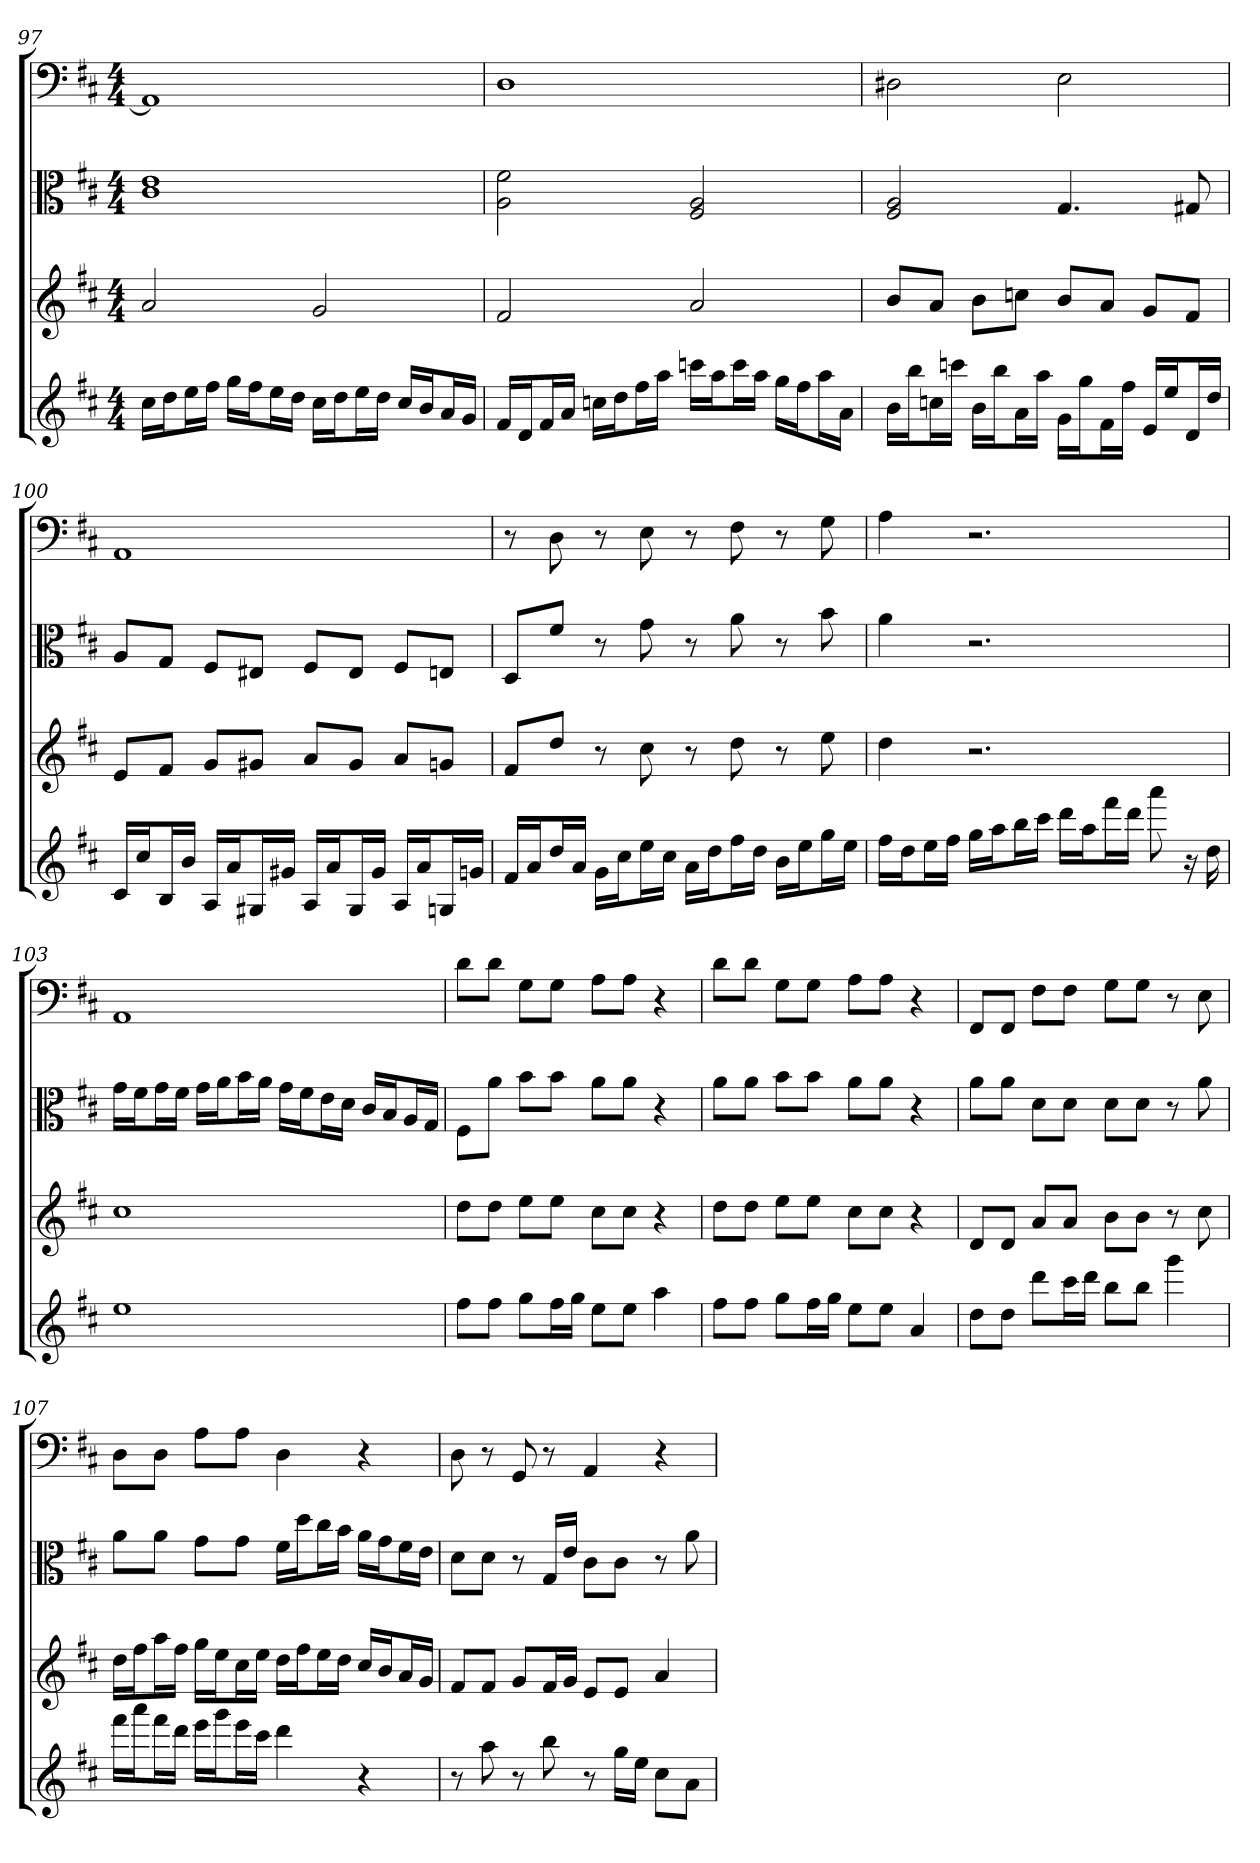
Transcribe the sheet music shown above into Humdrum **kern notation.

**kern	**kern	**kern	**kern
*part4	*part3	*part2	*part1
*staff4	*staff3	*staff2	*staff1
*	*	*clefC3	*clefF4
*k[f#c#]	*k[f#c#]	*k[f#c#]	*k[f#c#]
*D:	*D:	*D:	*D:
*M4/4	*M4/4	*M4/4	*M4/4
=97	=97	=97	=97
16cc#LL	2a	1c# 1e	1AA]
16ddJ	.	.	.
16eeL	.	.	.
16ff#JJ	.	.	.
16ggLL	.	.	.
16ff#J	.	.	.
16eeL	.	.	.
16ddJJ	.	.	.
16cc#LL	2g	.	.
16ddJ	.	.	.
16eeL	.	.	.
16ddJJ	.	.	.
16cc#LL	.	.	.
16bJ	.	.	.
16aL	.	.	.
16gJJ	.	.	.
=98	=98	=98	=98
16f#LL	2f#	2A 2f#	1D
16dJ	.	.	.
16f#L	.	.	.
16aJJ	.	.	.
16ccnLL	.	.	.
16ddJ	.	.	.
16ff#L	.	.	.
16aaJJ	.	.	.
16cccnLL	2a	2F# 2A	.
16aaJ	.	.	.
16cccL	.	.	.
16aaJJ	.	.	.
16ggLL	.	.	.
16ff#J	.	.	.
16aaL	.	.	.
16aJJ	.	.	.
=99	=99	=99	=99
16bLL	8bL	2F# 2A	2D#X
16bbJ	.	.	.
16ccnL	8aJ	.	.
16cccnJJ	.	.	.
16bLL	8bL	.	.
16bbJ	.	.	.
16aL	8ccnJ	.	.
16aaJJ	.	.	.
16gLL	8bL	4.G	2E
16ggJ	.	.	.
16f#L	8aJ	.	.
16ff#JJ	.	.	.
16eLL	8gL	.	.
16eeJ	.	.	.
16dL	8f#J	8G#X	.
16ddJJ	.	.	.
=100	=100	=100	=100
16c#LL	8eL	8A/L	1AA
16cc#J	.	.	.
16BL	8f#J	8G/J	.
16bJJ	.	.	.
16ALL	8gL	8F#/L	.
16aJ	.	.	.
16G#XL	8g#XJ	8E#X/J	.
16g#XJJ	.	.	.
16ALL	8aL	8F#/L	.
16aJ	.	.	.
16G#L	8g#J	8E#/J	.
16g#JJ	.	.	.
16ALL	8aL	8F#/L	.
16aJ	.	.	.
16GnL	8gnJ	8En/J	.
16gnJJ	.	.	.
=101	=101	=101	=101
16f#LL	8f#L	8D/L	8r
16aJ	.	.	.
16ddL	8ddJ	8f#/J	8D
16aJJ	.	.	.
16gLL	8r	8r	8r
16cc#J	.	.	.
16eeL	8cc#	8g	8E
16cc#JJ	.	.	.
16aLL	8r	8r	8r
16ddJ	.	.	.
16ff#L	8dd	8a	8F#
16ddJJ	.	.	.
16bLL	8r	8r	8r
16eeJ	.	.	.
16ggL	8ee	8b	8G
16eeJJ	.	.	.
=102	=102	=102	=102
16ff#LL	4dd	4a	4A
16ddJ	.	.	.
16eeL	.	.	.
16ff#JJ	.	.	.
16ggLL	2.r	2.r	2.r
16aaJ	.	.	.
16bbL	.	.	.
16ccc#JJ	.	.	.
16dddLL	.	.	.
16aaJ	.	.	.
16fff#L	.	.	.
16dddJJ	.	.	.
8aaa	.	.	.
16r	.	.	.
16dd	.	.	.
=103	=103	=103	=103
1ee	1cc#	16g\LL	1AA
.	.	16f#\J	.
.	.	16g\L	.
.	.	16f#\JJ	.
.	.	16g\LL	.
.	.	16a\J	.
.	.	16b\L	.
.	.	16a\JJ	.
.	.	16g\LL	.
.	.	16f#\J	.
.	.	16e\L	.
.	.	16d\JJ	.
.	.	16c#/LL	.
.	.	16B/J	.
.	.	16A/L	.
.	.	16G/JJ	.
=104	=104	=104	=104
8ff#L	8ddL	8F#\L	8d\L
8ff#J	8ddJ	8a\J	8d\J
8ggL	8eeL	8b\L	8G\L
16ff#L	8eeJ	8b\J	8G\J
16ggJJ	.	.	.
8eeL	8cc#L	8a\L	8A\L
8eeJ	8cc#J	8a\J	8A\J
4aa	4r	4r	4r
=105	=105	=105	=105
8ff#L	8ddL	8a\L	8d\L
8ff#J	8ddJ	8a\J	8d\J
8ggL	8eeL	8b\L	8G\L
16ff#L	8eeJ	8b\J	8G\J
16ggJJ	.	.	.
8eeL	8cc#L	8a\L	8A\L
8eeJ	8cc#J	8a\J	8A\J
4a	4r	4r	4r
=106	=106	=106	=106
8ddL	8dL	8a\L	8FF#/L
8ddJ	8dJ	8a\J	8FF#/J
8dddL	8aL	8d\L	8F#\L
16ccc#L	8aJ	8d\J	8F#\J
16dddJJ	.	.	.
8bbL	8bL	8d\L	8G\L
8bbJ	8bJ	8d\J	8G\J
4ggg	8r	8r	8r
.	8cc#	8a	8E
=107	=107	=107	=107
16fff#LL	16ddLL	8a\L	8D\L
16aaaJ	16ff#J	.	.
16fff#L	16aaL	8a\J	8D\J
16dddJJ	16ff#JJ	.	.
16eeeLL	16ggLL	8g\L	8A\L
16gggJ	16eeJ	.	.
16eeeL	16cc#L	8g\J	8A\J
16ccc#JJ	16eeJJ	.	.
4ddd	16ddLL	16f#\LL	4D
.	16ff#J	16dd\J	.
.	16eeL	16cc#\L	.
.	16ddJJ	16b\JJ	.
4r	16cc#LL	16a\LL	4r
.	16bJ	16g\J	.
.	16aL	16f#\L	.
.	16gJJ	16e\JJ	.
=108	=108	=108	=108
8r	8f#L	8d\L	8D
8aa	8f#J	8d\J	8r
8r	8gL	8r	8GG
8bb	16f#L	16G/LL	8r
.	16gJJ	16e/JJ	.
8r	8eL	8c#\L	4AA
16ggLL	8eJ	8c#\J	.
16eeJJ	.	.	.
8cc#L	4a	8r	4r
8aJ	.	8a	.
=	=	=	=
*-	*-	*-	*-
